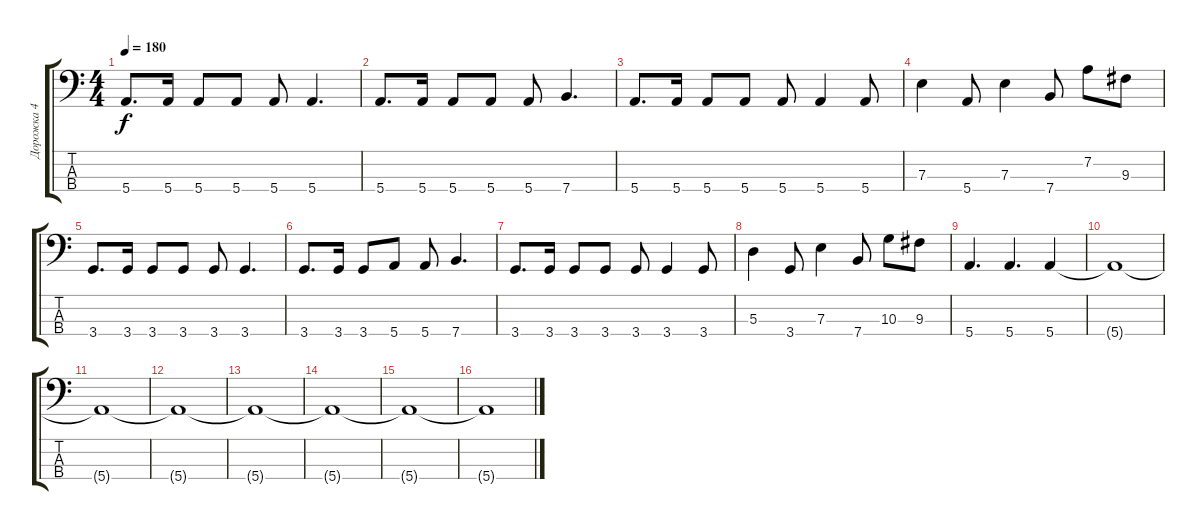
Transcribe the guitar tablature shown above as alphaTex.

\track ("Дорожка 4" "Дорожка 4") {instrument electricbassfinger}
\staff {score tabs}
\tuning (G2 D2 A1 E1) {hide}
\ts (4 4)
\tempo 180
\clef f4
\ks c
5.4.8{d dy f} 5.4.16 5.4.8 5.4.8 5.4.8 5.4.4{d} |
5.4.8{d} 5.4.16 5.4.8 5.4.8 5.4.8 7.4.4{d} |
5.4.8{d} 5.4.16 5.4.8 5.4.8 5.4.8 5.4.4 5.4.8 |
7.3.4 5.4.8 7.3.4 7.4.8 7.2.8 9.3.8 |
3.4.8{d} 3.4.16 3.4.8 3.4.8 3.4.8 3.4.4{d} |
3.4.8{d} 3.4.16 3.4.8 5.4.8 5.4.8 7.4.4{d} |
3.4.8{d} 3.4.16 3.4.8 3.4.8 3.4.8 3.4.4 3.4.8 |
5.3.4 3.4.8 7.3.4 7.4.8 10.3.8 9.3.8 |
5.4.4{d} 5.4.4{d} 5.4.4 |
5.4{t}.1 |
5.4{t}.1 |
5.4{t}.1 |
5.4{t}.1 |
5.4{t}.1 |
5.4{t}.1 |
5.4{t}.1
